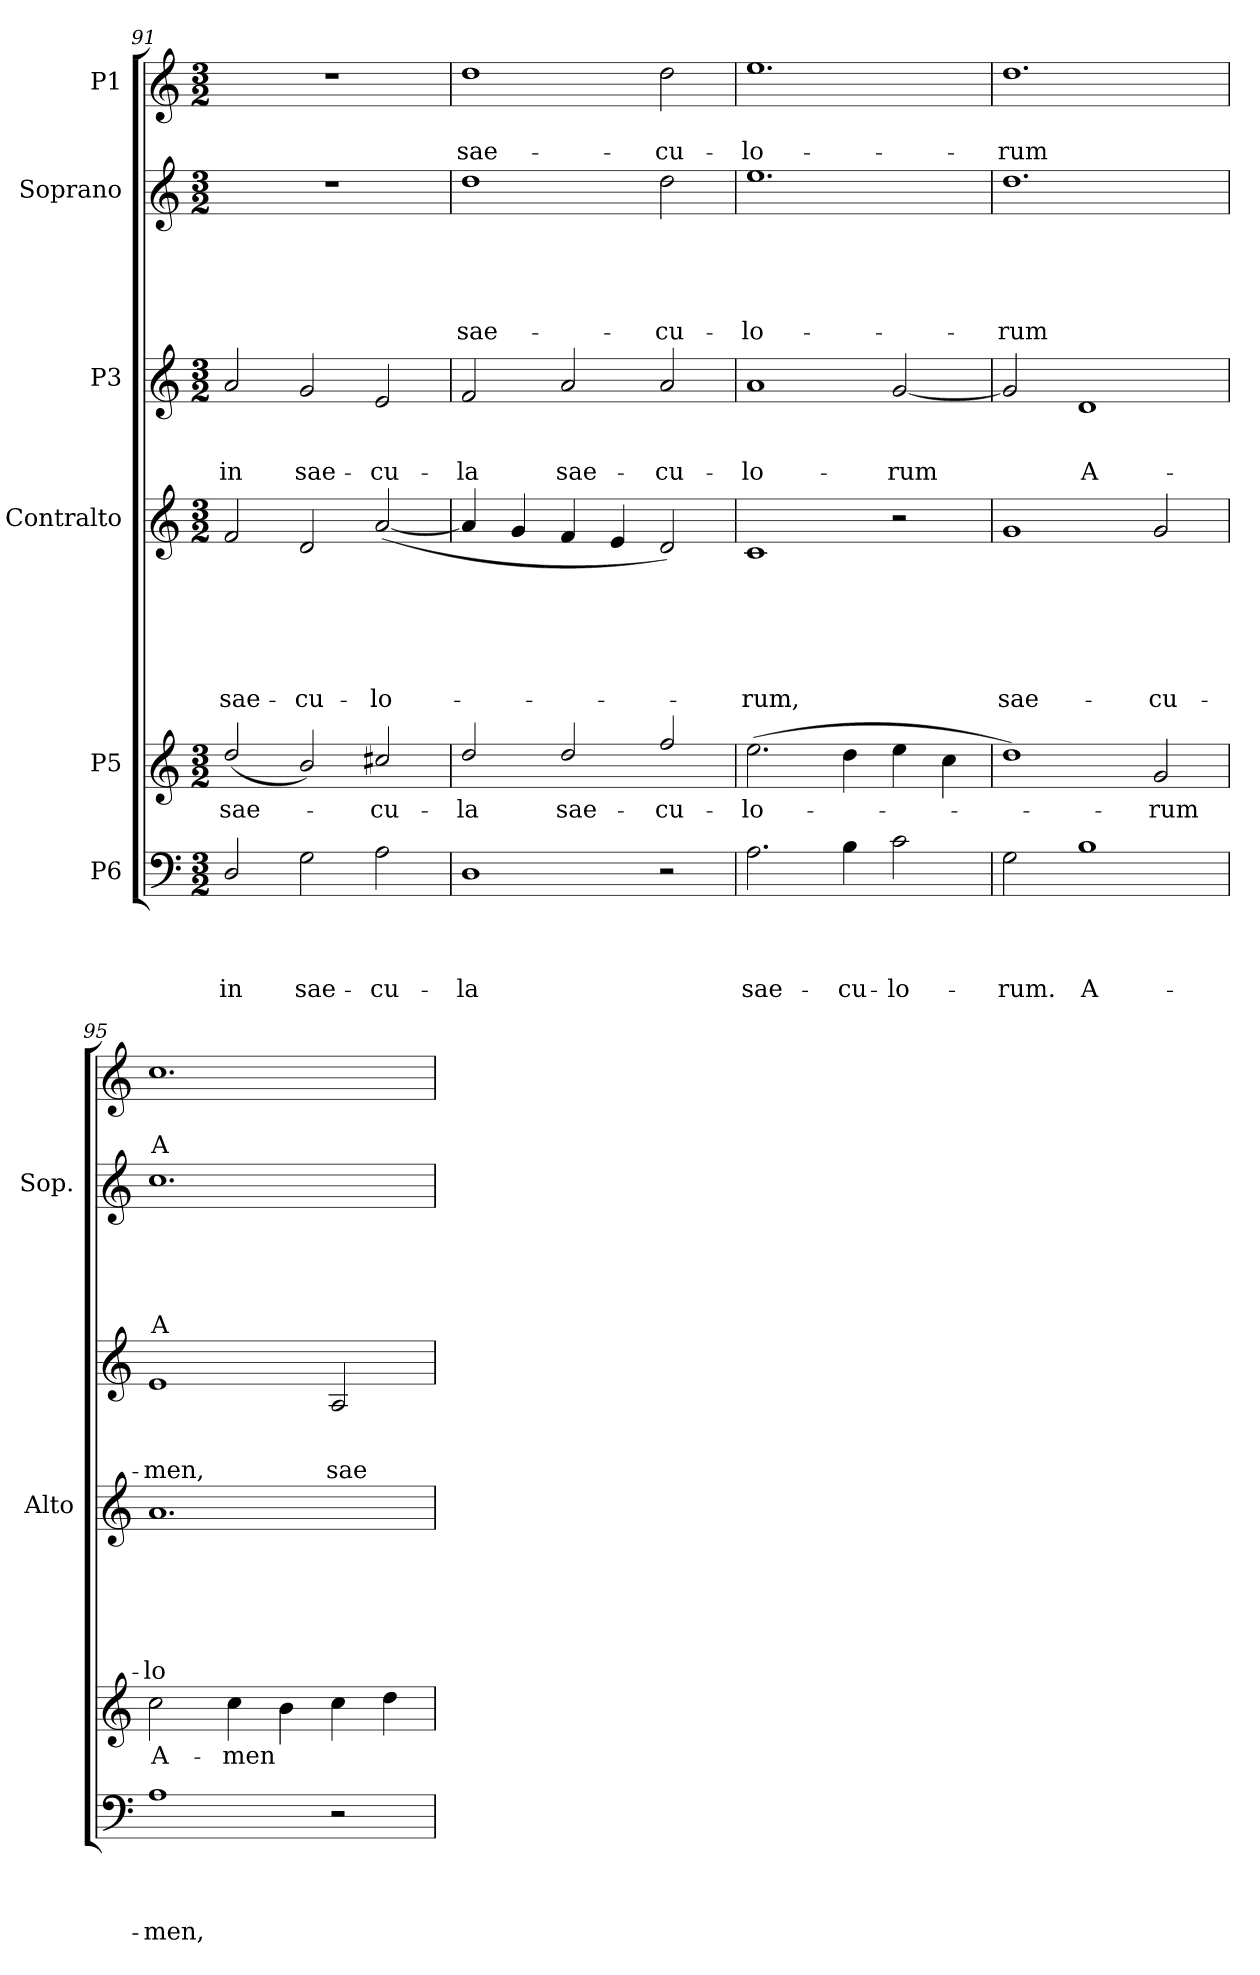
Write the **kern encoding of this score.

**kern	**text	**text	**text	**text	**kern	**text	**kern	**text	**text	**text	**text	**text	**text	**kern	**text	**text	**text	**kern	**text	**text	**text	**text	**text	**kern	**text	**text
*part6	*part6	*part6	*part6	*part6	*part5	*part5	*part4	*part4	*part4	*part4	*part4	*part4	*part4	*part3	*part3	*part3	*part3	*part2	*part2	*part2	*part2	*part2	*part2	*part1	*part1	*part1
*staff6	*staff6	*staff6	*staff6	*staff6	*staff5	*staff5	*staff4	*staff4	*staff4	*staff4	*staff4	*staff4	*staff4	*staff3	*staff3	*staff3	*staff3	*staff2	*staff2	*staff2	*staff2	*staff2	*staff2	*staff1	*staff1	*staff1
*I"P6	*	*	*	*	*I"P5	*	*I"Contralto	*	*	*	*	*	*	*I"P3	*	*	*	*I"Soprano	*	*	*	*	*	*I"P1	*	*
*	*	*	*	*	*	*	*I'Alto	*	*	*	*	*	*	*	*	*	*	*I'Sop.	*	*	*	*	*	*	*	*
*clefF4	*	*	*	*	*clefG2	*	*clefG2	*	*	*	*	*	*	*clefG2	*	*	*	*clefG2	*	*	*	*	*	*clefG2	*	*
*	*	*	*	*	*ITrd7c12	*	*	*	*	*	*	*	*	*	*	*	*	*	*	*	*	*	*	*	*	*
*k[]	*	*	*	*	*k[]	*	*k[]	*	*	*	*	*	*	*k[]	*	*	*	*k[]	*	*	*	*	*	*k[]	*	*
*C:	*	*	*	*	*C:	*	*C:	*	*	*	*	*	*	*C:	*	*	*	*C:	*	*	*	*	*	*C:	*	*
*M3/2	*	*	*	*	*M3/2	*	*M3/2	*	*	*	*	*	*	*M3/2	*	*	*	*M3/2	*	*	*	*	*	*M3/2	*	*
=91	=91	=91	=91	=91	=91	=91	=91	=91	=91	=91	=91	=91	=91	=91	=91	=91	=91	=91	=91	=91	=91	=91	=91	=91	=91	=91
!	!	!	!	!LO:LY:b	!	!LO:LY:b	!	!	!	!	!	!	!LO:LY:b	!	!	!	!LO:LY:b	!LO:N:vis=1	!	!	!	!	!	!LO:N:vis=1	!	!
2D/	.	.	.	in	(<2d/	sae-	2f/	.	.	.	.	.	sae-	2a/	.	.	in	1.r	.	.	.	.	.	1.r	.	.
!	!	!	!	!LO:LY:b	!	!	!	!	!	!	!	!	!LO:LY:b	!	!	!	!LO:LY:b	!	!	!	!	!	!	!	!	!
2G\	.	.	.	sae-	2B/)	.	2d/	.	.	.	.	.	-cu-	2g/	.	.	sae-	.	.	.	.	.	.	.	.	.
!	!	!	!	!LO:LY:b	!	!LO:LY:b	!	!	!	!	!	!	!LO:LY:b	!	!	!	!LO:LY:b	!	!	!	!	!	!	!	!	!
2A\	.	.	.	-cu-	2c#X/	-cu-	(<[<2a/	.	.	.	.	.	-lo-	2e/	.	.	-cu-	.	.	.	.	.	.	.	.	.
=92	=92	=92	=92	=92	=92	=92	=92	=92	=92	=92	=92	=92	=92	=92	=92	=92	=92	=92	=92	=92	=92	=92	=92	=92	=92	=92
!	!	!	!	!LO:LY:b	!	!LO:LY:b	!	!	!	!	!	!	!	!	!	!	!LO:LY:b	!	!	!	!	!	!LO:LY:b	!	!	!LO:LY:b
1D	.	.	.	-la	2d/	-la	4a/]	.	.	.	.	.	.	2f/	.	.	-la	1dd	.	.	.	.	sae-	1dd	.	sae-
.	.	.	.	.	.	.	4g/	.	.	.	.	.	.	.	.	.	.	.	.	.	.	.	.	.	.	.
!	!	!	!	!	!	!LO:LY:b	!	!	!	!	!	!	!	!	!	!	!LO:LY:b	!	!	!	!	!	!	!	!	!
.	.	.	.	.	2d/	sae-	4f/	.	.	.	.	.	.	2a/	.	.	sae-	.	.	.	.	.	.	.	.	.
.	.	.	.	.	.	.	4e/	.	.	.	.	.	.	.	.	.	.	.	.	.	.	.	.	.	.	.
!	!	!	!	!	!	!LO:LY:b	!	!	!	!	!	!	!	!	!	!	!LO:LY:b	!	!	!	!	!	!LO:LY:b	!	!	!LO:LY:b
2r	.	.	.	.	2f/	-cu-	2d/)	.	.	.	.	.	.	2a/	.	.	-cu-	2dd\	.	.	.	.	-cu-	2dd\	.	-cu-
=93	=93	=93	=93	=93	=93	=93	=93	=93	=93	=93	=93	=93	=93	=93	=93	=93	=93	=93	=93	=93	=93	=93	=93	=93	=93	=93
!	!	!	!	!LO:LY:b	!	!LO:LY:b	!	!	!	!	!	!	!LO:LY:b	!	!	!	!LO:LY:b	!	!	!	!	!	!LO:LY:b	!	!	!LO:LY:b
2.A\	.	.	.	sae-	(>2.e\	-lo-	1c	.	.	.	.	.	-rum,	1a	.	.	-lo-	1.ee	.	.	.	.	-lo-	1.ee	.	-lo-
!	!	!	!	!LO:LY:b	!	!	!	!	!	!	!	!	!	!	!	!	!	!	!	!	!	!	!	!	!	!
4B\	.	.	.	-cu-	4d\	.	.	.	.	.	.	.	.	.	.	.	.	.	.	.	.	.	.	.	.	.
!	!	!	!	!LO:LY:b	!	!	!	!	!	!	!	!	!	!	!	!	!LO:LY:b	!	!	!	!	!	!	!	!	!
2c\	.	.	.	-lo-	4e\	.	2r	.	.	.	.	.	.	[<2g/	.	.	-rum	.	.	.	.	.	.	.	.	.
.	.	.	.	.	4c\	.	.	.	.	.	.	.	.	.	.	.	.	.	.	.	.	.	.	.	.	.
=94	=94	=94	=94	=94	=94	=94	=94	=94	=94	=94	=94	=94	=94	=94	=94	=94	=94	=94	=94	=94	=94	=94	=94	=94	=94	=94
!	!	!	!	!LO:LY:b	!	!	!	!	!	!	!	!	!LO:LY:b	!	!	!	!	!	!	!	!	!	!LO:LY:b	!	!	!LO:LY:b
2G\	.	.	.	-rum.	1d)	.	1g	.	.	.	.	.	sae-	2g/]	.	.	.	1.dd	.	.	.	.	-rum	1.dd	.	-rum
!	!	!	!	!LO:LY:b	!	!	!	!	!	!	!	!	!	!	!	!	!LO:LY:b	!	!	!	!	!	!	!	!	!
1B	.	.	.	A-	.	.	.	.	.	.	.	.	.	1d	.	.	A-	.	.	.	.	.	.	.	.	.
!	!	!	!	!	!	!LO:LY:b	!	!	!	!	!	!	!LO:LY:b	!	!	!	!	!	!	!	!	!	!	!	!	!
.	.	.	.	.	2G/	-rum	2g/	.	.	.	.	.	-cu-	.	.	.	.	.	.	.	.	.	.	.	.	.
=95	=95	=95	=95	=95	=95	=95	=95	=95	=95	=95	=95	=95	=95	=95	=95	=95	=95	=95	=95	=95	=95	=95	=95	=95	=95	=95
!	!	!	!	!LO:LY:b	!	!LO:LY:b	!	!	!	!	!	!	!LO:LY:b	!	!	!	!LO:LY:b	!	!	!	!	!	!LO:LY:b	!	!	!LO:LY:b
1A	.	.	.	-men,	2c\	A-	1.a	.	.	.	.	.	-lo-	1e	.	.	-men,	1.cc	.	.	.	.	A-	1.cc	.	A-
!	!	!	!	!	!	!LO:LY:b	!	!	!	!	!	!	!	!	!	!	!	!	!	!	!	!	!	!	!	!
.	.	.	.	.	4c\	-men	.	.	.	.	.	.	.	.	.	.	.	.	.	.	.	.	.	.	.	.
.	.	.	.	.	4B\	.	.	.	.	.	.	.	.	.	.	.	.	.	.	.	.	.	.	.	.	.
!	!	!	!	!	!	!	!	!	!	!	!	!	!	!	!	!	!LO:LY:b	!	!	!	!	!	!	!	!	!
2r	.	.	.	.	4c\	.	.	.	.	.	.	.	.	2A/	.	.	sae-	.	.	.	.	.	.	.	.	.
.	.	.	.	.	4d\	.	.	.	.	.	.	.	.	.	.	.	.	.	.	.	.	.	.	.	.	.
=	=	=	=	=	=	=	=	=	=	=	=	=	=	=	=	=	=	=	=	=	=	=	=	=	=	=
*-	*-	*-	*-	*-	*-	*-	*-	*-	*-	*-	*-	*-	*-	*-	*-	*-	*-	*-	*-	*-	*-	*-	*-	*-	*-	*-
